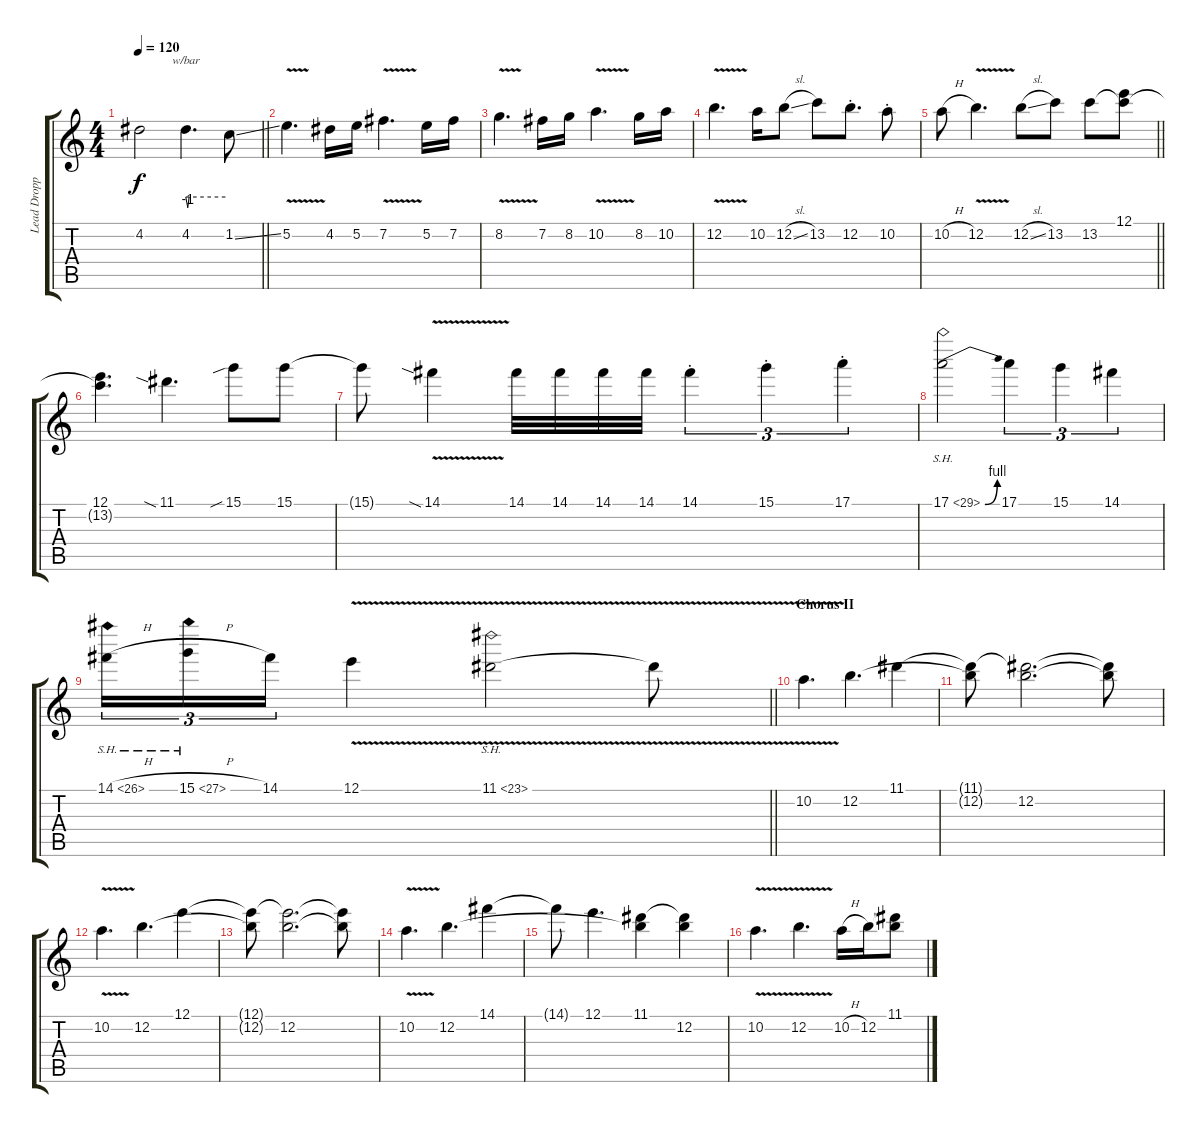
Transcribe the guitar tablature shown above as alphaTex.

\track ("Lead Dropped D " "Lead Dropp") {instrument distortionguitar}
\staff {score tabs}
\tuning (E4 B3 G3 D3 A2 D2) {hide}
\ts (4 4)
\tempo 120
\clef g2
\barLineRight lightlight
\ks c
4.2{t}.2{dy f} 4.2.4{d tbe (custom default 0 0 3 -4 5 0 60 0)} 1.2{ss}.8 |
5.2{v}.4{d} 4.2.16 5.2.16 7.2{v}.4{d} 5.2.16 7.2.16 |
8.2{v}.4{d} 7.2.16 8.2.16 10.2{v}.4{d} 8.2.16 10.2.16 |
12.2{v}.4{d} 10.2.16 12.2{sl}.8 13.2.8 12.2{st}.8{d} 10.2{st}.8 |
\barLineRight lightlight
10.2{h}.8 12.2{v}.4{d} 12.2{sl}.8 13.2.8 13.2.8 (12.1 13.2{t}).8 |
(12.1 13.2{t}).4{d} 11.1{sia}.4{d} 15.1{sib}.8 15.1.8 |
15.1{t}.8 14.1{v sia}.4 14.1.32 14.1.32 14.1.32 14.1.32 14.1{st}.4{tu (3 2)} 15.1{st}.4{tu (3 2)} 17.1{st}.4{tu (3 2)} |
17.1{be (bend 0 0 60 4) sh 12}.2 17.1.4{tu (3 2)} 15.1.4{tu (3 2)} 14.1.4{tu (3 2)} |
\barLineRight lightlight
14.1{sh 12 h}.16{tu (3 2)} 15.1{sh 12 h}.16{tu (3 2)} 14.1.16{tu (3 2)} 12.1{v}.4 11.1{sh 12 v}.2 11.1{t}.8 |
\section ("" "Chorus II")
10.2{v}.4{d instrument overdrivenguitar} 12.2.4{d} 11.1.4 |
(11.1{t} 12.2{t}).8 (11.1{t} 12.2).2{d} (11.1{t} 12.2{t}).8 |
10.2{v}.4{d} 12.2.4{d} 12.1.4 |
(12.1{t} 12.2{t}).8 (12.1{t} 12.2).2{d} (12.1{t} 12.2{t}).8 |
10.2{v}.4{d} 12.2.4{d} 14.1.4 |
14.1{t}.8 12.1.4{d} (11.1 12.2{t}).4 (11.1{t} 12.2).4 |
10.2{v}.4{d} 12.2{v}.4{d} 10.2{h}.16 12.2.16 (11.1 12.2{t}).8
